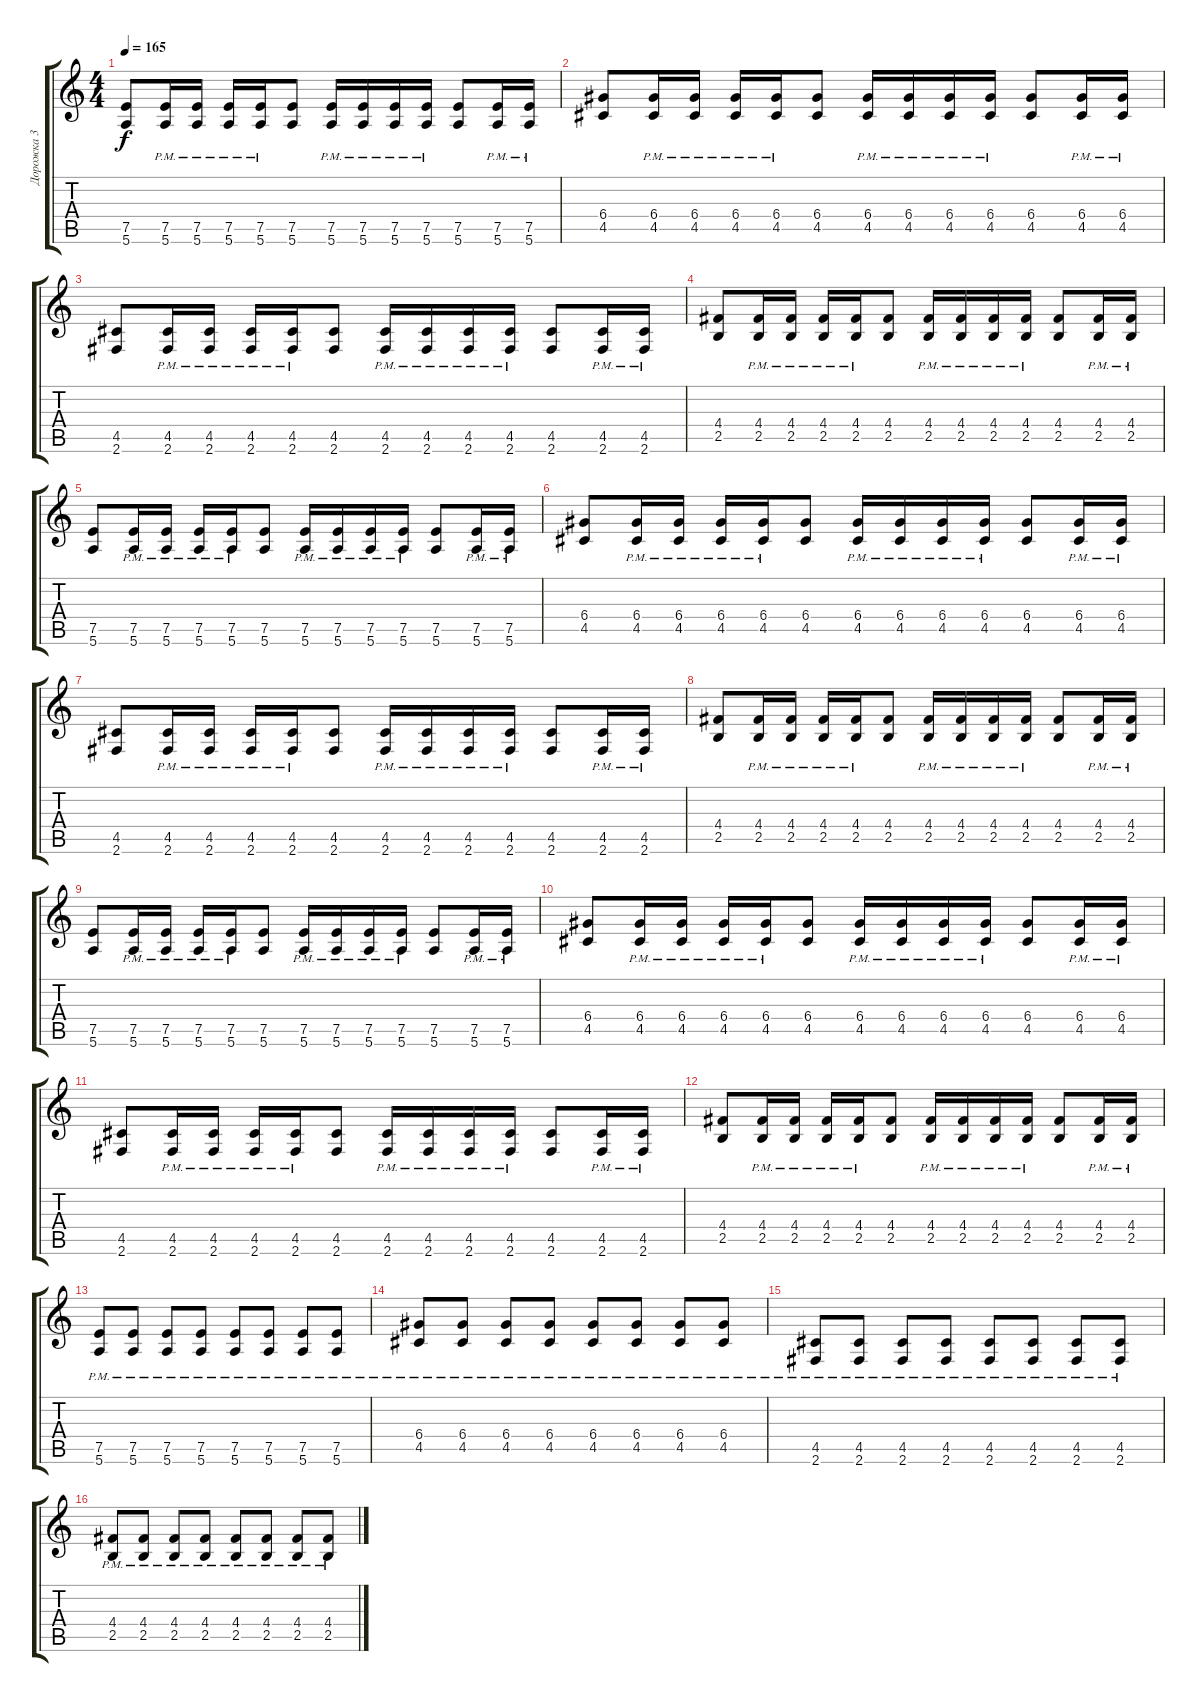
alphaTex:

\track ("Дорожка 3" "Дорожка 3") {instrument distortionguitar}
\staff {score tabs}
\tuning (E4 B3 G3 D3 A2 E2) {hide}
\ts (4 4)
\tempo 165
\clef g2
\ks c
(7.5 5.6).8{dy f} (7.5{pm} 5.6{pm}).16 (7.5{pm} 5.6{pm}).16 (7.5{pm} 5.6{pm}).16 (7.5{pm} 5.6{pm}).16 (7.5 5.6).8 (7.5{pm} 5.6{pm}).16 (7.5{pm} 5.6{pm}).16 (7.5{pm} 5.6{pm}).16 (7.5{pm} 5.6{pm}).16 (7.5 5.6).8 (7.5{pm} 5.6{pm}).16 (7.5{pm} 5.6{pm}).16 |
(6.4 4.5).8 (6.4{pm} 4.5{pm}).16 (6.4{pm} 4.5{pm}).16 (6.4{pm} 4.5{pm}).16 (6.4{pm} 4.5{pm}).16 (6.4 4.5).8 (6.4{pm} 4.5{pm}).16 (6.4{pm} 4.5{pm}).16 (6.4{pm} 4.5{pm}).16 (6.4{pm} 4.5{pm}).16 (6.4 4.5).8 (6.4{pm} 4.5{pm}).16 (6.4{pm} 4.5{pm}).16 |
(4.5 2.6).8 (4.5{pm} 2.6{pm}).16 (4.5{pm} 2.6{pm}).16 (4.5{pm} 2.6{pm}).16 (4.5{pm} 2.6{pm}).16 (4.5 2.6).8 (4.5{pm} 2.6{pm}).16 (4.5{pm} 2.6{pm}).16 (4.5{pm} 2.6{pm}).16 (4.5{pm} 2.6{pm}).16 (4.5 2.6).8 (4.5{pm} 2.6{pm}).16 (4.5{pm} 2.6{pm}).16 |
(4.4 2.5).8 (4.4{pm} 2.5{pm}).16 (4.4{pm} 2.5{pm}).16 (4.4{pm} 2.5{pm}).16 (4.4{pm} 2.5{pm}).16 (4.4 2.5).8 (4.4{pm} 2.5{pm}).16 (4.4{pm} 2.5{pm}).16 (4.4{pm} 2.5{pm}).16 (4.4{pm} 2.5{pm}).16 (4.4 2.5).8 (4.4{pm} 2.5{pm}).16 (4.4{pm} 2.5{pm}).16 |
(7.5 5.6).8 (7.5{pm} 5.6{pm}).16 (7.5{pm} 5.6{pm}).16 (7.5{pm} 5.6{pm}).16 (7.5{pm} 5.6{pm}).16 (7.5 5.6).8 (7.5{pm} 5.6{pm}).16 (7.5{pm} 5.6{pm}).16 (7.5{pm} 5.6{pm}).16 (7.5{pm} 5.6{pm}).16 (7.5 5.6).8 (7.5{pm} 5.6{pm}).16 (7.5{pm} 5.6{pm}).16 |
(6.4 4.5).8 (6.4{pm} 4.5{pm}).16 (6.4{pm} 4.5{pm}).16 (6.4{pm} 4.5{pm}).16 (6.4{pm} 4.5{pm}).16 (6.4 4.5).8 (6.4{pm} 4.5{pm}).16 (6.4{pm} 4.5{pm}).16 (6.4{pm} 4.5{pm}).16 (6.4{pm} 4.5{pm}).16 (6.4 4.5).8 (6.4{pm} 4.5{pm}).16 (6.4{pm} 4.5{pm}).16 |
(4.5 2.6).8 (4.5{pm} 2.6{pm}).16 (4.5{pm} 2.6{pm}).16 (4.5{pm} 2.6{pm}).16 (4.5{pm} 2.6{pm}).16 (4.5 2.6).8 (4.5{pm} 2.6{pm}).16 (4.5{pm} 2.6{pm}).16 (4.5{pm} 2.6{pm}).16 (4.5{pm} 2.6{pm}).16 (4.5 2.6).8 (4.5{pm} 2.6{pm}).16 (4.5{pm} 2.6{pm}).16 |
(4.4 2.5).8 (4.4{pm} 2.5{pm}).16 (4.4{pm} 2.5{pm}).16 (4.4{pm} 2.5{pm}).16 (4.4{pm} 2.5{pm}).16 (4.4 2.5).8 (4.4{pm} 2.5{pm}).16 (4.4{pm} 2.5{pm}).16 (4.4{pm} 2.5{pm}).16 (4.4{pm} 2.5{pm}).16 (4.4 2.5).8 (4.4{pm} 2.5{pm}).16 (4.4{pm} 2.5{pm}).16 |
(7.5 5.6).8 (7.5{pm} 5.6{pm}).16 (7.5{pm} 5.6{pm}).16 (7.5{pm} 5.6{pm}).16 (7.5{pm} 5.6{pm}).16 (7.5 5.6).8 (7.5{pm} 5.6{pm}).16 (7.5{pm} 5.6{pm}).16 (7.5{pm} 5.6{pm}).16 (7.5{pm} 5.6{pm}).16 (7.5 5.6).8 (7.5{pm} 5.6{pm}).16 (7.5{pm} 5.6{pm}).16 |
(6.4 4.5).8 (6.4{pm} 4.5{pm}).16 (6.4{pm} 4.5{pm}).16 (6.4{pm} 4.5{pm}).16 (6.4{pm} 4.5{pm}).16 (6.4 4.5).8 (6.4{pm} 4.5{pm}).16 (6.4{pm} 4.5{pm}).16 (6.4{pm} 4.5{pm}).16 (6.4{pm} 4.5{pm}).16 (6.4 4.5).8 (6.4{pm} 4.5{pm}).16 (6.4{pm} 4.5{pm}).16 |
(4.5 2.6).8 (4.5{pm} 2.6{pm}).16 (4.5{pm} 2.6{pm}).16 (4.5{pm} 2.6{pm}).16 (4.5{pm} 2.6{pm}).16 (4.5 2.6).8 (4.5{pm} 2.6{pm}).16 (4.5{pm} 2.6{pm}).16 (4.5{pm} 2.6{pm}).16 (4.5{pm} 2.6{pm}).16 (4.5 2.6).8 (4.5{pm} 2.6{pm}).16 (4.5{pm} 2.6{pm}).16 |
(4.4 2.5).8 (4.4{pm} 2.5{pm}).16 (4.4{pm} 2.5{pm}).16 (4.4{pm} 2.5{pm}).16 (4.4{pm} 2.5{pm}).16 (4.4 2.5).8 (4.4{pm} 2.5{pm}).16 (4.4{pm} 2.5{pm}).16 (4.4{pm} 2.5{pm}).16 (4.4{pm} 2.5{pm}).16 (4.4 2.5).8 (4.4{pm} 2.5{pm}).16 (4.4{pm} 2.5{pm}).16 |
(7.5{pm} 5.6{pm}).8 (7.5{pm} 5.6{pm}).8 (7.5{pm} 5.6{pm}).8 (7.5{pm} 5.6{pm}).8 (7.5{pm} 5.6{pm}).8 (7.5{pm} 5.6{pm}).8 (7.5{pm} 5.6{pm}).8 (7.5{pm} 5.6{pm}).8 |
(6.4{pm} 4.5{pm}).8 (6.4{pm} 4.5{pm}).8 (6.4{pm} 4.5{pm}).8 (6.4{pm} 4.5{pm}).8 (6.4{pm} 4.5{pm}).8 (6.4{pm} 4.5{pm}).8 (6.4{pm} 4.5{pm}).8 (6.4{pm} 4.5{pm}).8 |
(4.5{pm} 2.6{pm}).8 (4.5{pm} 2.6{pm}).8 (4.5{pm} 2.6{pm}).8 (4.5{pm} 2.6{pm}).8 (4.5{pm} 2.6{pm}).8 (4.5{pm} 2.6{pm}).8 (4.5{pm} 2.6{pm}).8 (4.5{pm} 2.6{pm}).8 |
(4.4{pm} 2.5{pm}).8 (4.4{pm} 2.5{pm}).8 (4.4{pm} 2.5{pm}).8 (4.4{pm} 2.5{pm}).8 (4.4{pm} 2.5{pm}).8 (4.4{pm} 2.5{pm}).8 (4.4{pm} 2.5{pm}).8 (4.4{pm} 2.5{pm}).8
